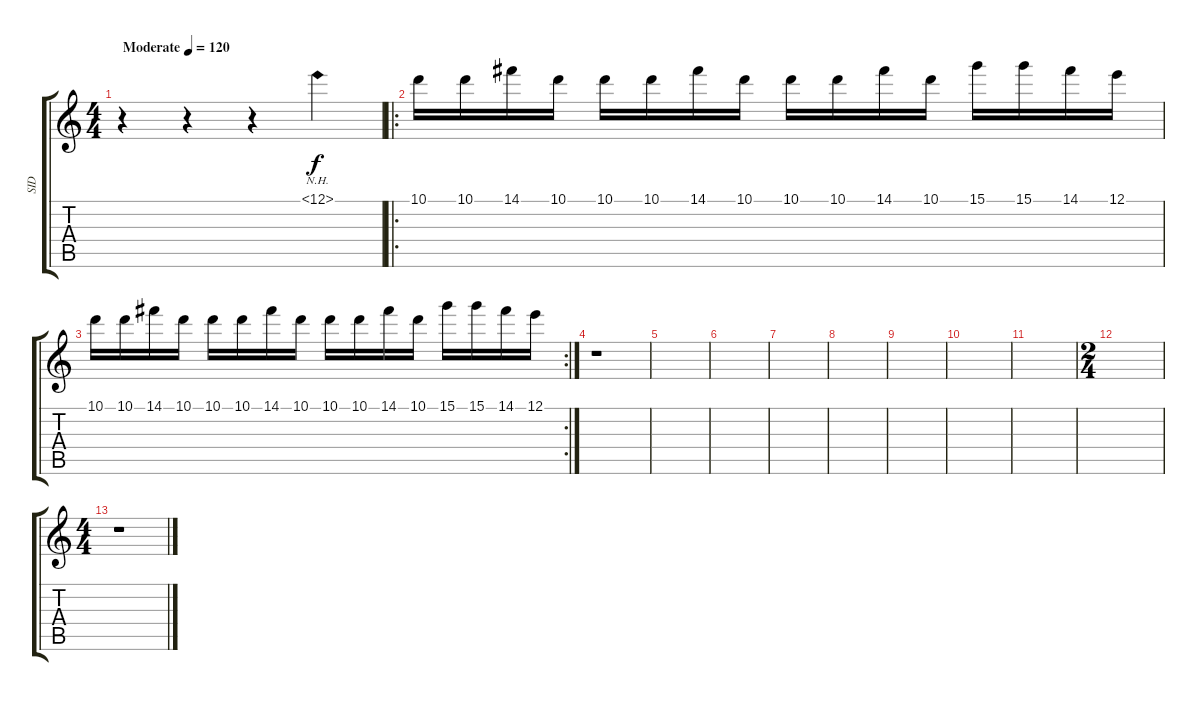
\track ("SID" "SID") {instrument distortionguitar}
\staff {score tabs}
\tuning (E4 B3 G3 D3 A2 E2) {hide}
\ts (4 4)
\tempo (120 "Moderate")
\clef g2
\ks c
r.4{dy f instrument distortionguitar} r.4 r.4 12.1{nh}.4 |
\ro
10.1.16 10.1.16 14.1.16 10.1.16 10.1.16 10.1.16 14.1.16 10.1.16 10.1.16 10.1.16 14.1.16 10.1.16 15.1.16 15.1.16 14.1.16 12.1.16 |
\rc 2
10.1.16 10.1.16 14.1.16 10.1.16 10.1.16 10.1.16 14.1.16 10.1.16 10.1.16 10.1.16 14.1.16 10.1.16 15.1.16 15.1.16 14.1.16 12.1.16 |
r.1 |
|
|
|
|
|
|
|
\ts (2 4)
|
\ts (4 4)
r.1
